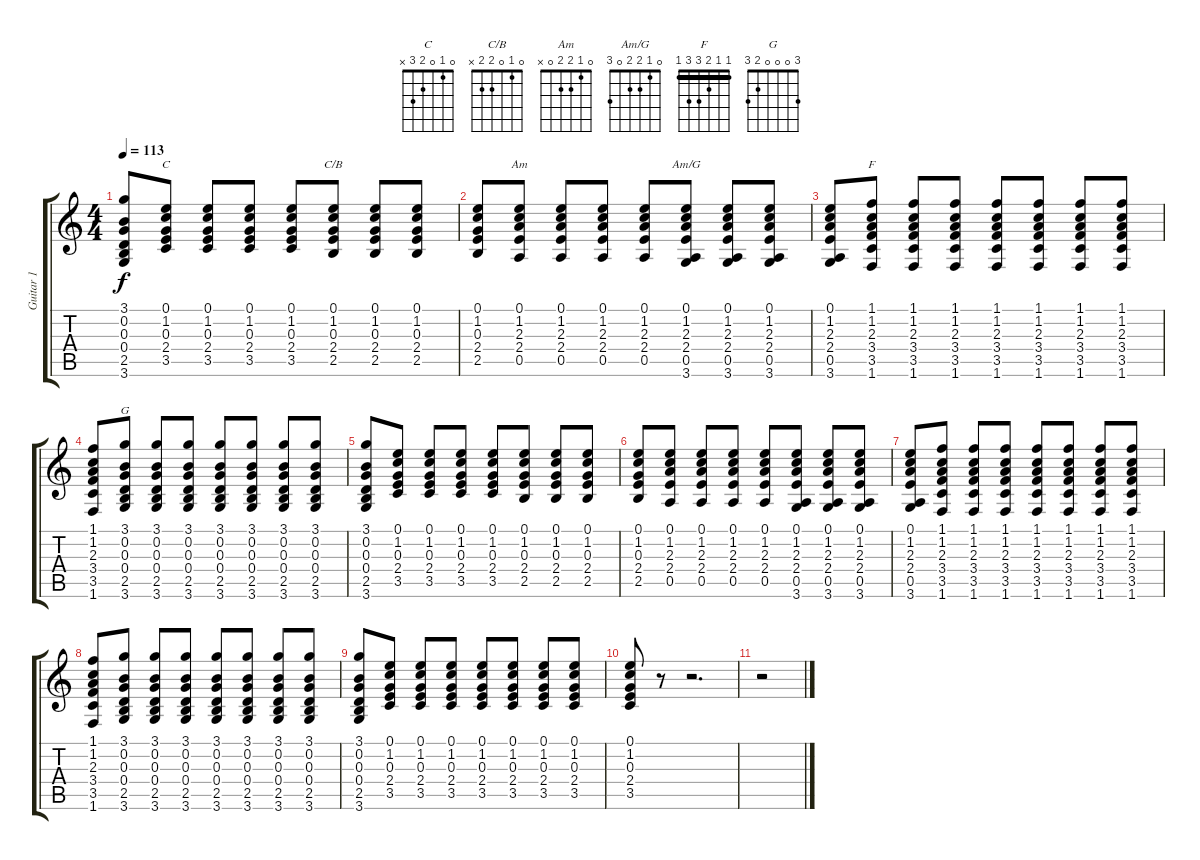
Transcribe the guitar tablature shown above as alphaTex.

\track ("Guitar 1" "Guitar 1") {instrument acousticguitarnylon}
\staff {score tabs}
\tuning (E4 B3 G3 D3 A2 E2) {hide}
\chord ("C" 0 1 0 2 3 x)
\chord ("C/B" 0 1 0 2 2 x)
\chord ("Am" 0 1 2 2 0 x)
\chord ("Am/G" 0 1 2 2 0 3)
\chord ("F" 1 1 2 3 3 1) {barre 1}
\chord ("G" 3 0 0 0 2 3)
\ts (4 4)
\tempo 113
\clef g2
\ks c
(3.1 0.2 0.3 0.4 2.5 3.6).8{dy f} (0.1 1.2 0.3 2.4 3.5).8{ch "C"} (0.1 1.2 0.3 2.4 3.5).8 (0.1 1.2 0.3 2.4 3.5).8 (0.1 1.2 0.3 2.4 3.5).8 (0.1 1.2 0.3 2.4 2.5).8{ch "C/B"} (0.1 1.2 0.3 2.4 2.5).8 (0.1 1.2 0.3 2.4 2.5).8 |
(0.1 1.2 0.3 2.4 2.5).8 (0.1 1.2 2.3 2.4 0.5).8{ch "Am"} (0.1 1.2 2.3 2.4 0.5).8 (0.1 1.2 2.3 2.4 0.5).8 (0.1 1.2 2.3 2.4 0.5).8 (0.1 1.2 2.3 2.4 0.5 3.6).8{ch "Am/G"} (0.1 1.2 2.3 2.4 0.5 3.6).8 (0.1 1.2 2.3 2.4 0.5 3.6).8 |
(0.1 1.2 2.3 2.4 0.5 3.6).8 (1.1 1.2 2.3 3.4 3.5 1.6).8{ch "F"} (1.1 1.2 2.3 3.4 3.5 1.6).8 (1.1 1.2 2.3 3.4 3.5 1.6).8 (1.1 1.2 2.3 3.4 3.5 1.6).8 (1.1 1.2 2.3 3.4 3.5 1.6).8 (1.1 1.2 2.3 3.4 3.5 1.6).8 (1.1 1.2 2.3 3.4 3.5 1.6).8 |
(1.1 1.2 2.3 3.4 3.5 1.6).8 (3.1 0.2 0.3 0.4 2.5 3.6).8{ch "G"} (3.1 0.2 0.3 0.4 2.5 3.6).8 (3.1 0.2 0.3 0.4 2.5 3.6).8 (3.1 0.2 0.3 0.4 2.5 3.6).8 (3.1 0.2 0.3 0.4 2.5 3.6).8 (3.1 0.2 0.3 0.4 2.5 3.6).8 (3.1 0.2 0.3 0.4 2.5 3.6).8 |
(3.1 0.2 0.3 0.4 2.5 3.6).8 (0.1 1.2 0.3 2.4 3.5).8 (0.1 1.2 0.3 2.4 3.5).8 (0.1 1.2 0.3 2.4 3.5).8 (0.1 1.2 0.3 2.4 3.5).8 (0.1 1.2 0.3 2.4 2.5).8 (0.1 1.2 0.3 2.4 2.5).8 (0.1 1.2 0.3 2.4 2.5).8 |
(0.1 1.2 0.3 2.4 2.5).8 (0.1 1.2 2.3 2.4 0.5).8 (0.1 1.2 2.3 2.4 0.5).8 (0.1 1.2 2.3 2.4 0.5).8 (0.1 1.2 2.3 2.4 0.5).8 (0.1 1.2 2.3 2.4 0.5 3.6).8 (0.1 1.2 2.3 2.4 0.5 3.6).8 (0.1 1.2 2.3 2.4 0.5 3.6).8 |
(0.1 1.2 2.3 2.4 0.5 3.6).8 (1.1 1.2 2.3 3.4 3.5 1.6).8 (1.1 1.2 2.3 3.4 3.5 1.6).8 (1.1 1.2 2.3 3.4 3.5 1.6).8 (1.1 1.2 2.3 3.4 3.5 1.6).8 (1.1 1.2 2.3 3.4 3.5 1.6).8 (1.1 1.2 2.3 3.4 3.5 1.6).8 (1.1 1.2 2.3 3.4 3.5 1.6).8 |
(1.1 1.2 2.3 3.4 3.5 1.6).8 (3.1 0.2 0.3 0.4 2.5 3.6).8 (3.1 0.2 0.3 0.4 2.5 3.6).8 (3.1 0.2 0.3 0.4 2.5 3.6).8 (3.1 0.2 0.3 0.4 2.5 3.6).8 (3.1 0.2 0.3 0.4 2.5 3.6).8 (3.1 0.2 0.3 0.4 2.5 3.6).8 (3.1 0.2 0.3 0.4 2.5 3.6).8 |
(3.1 0.2 0.3 0.4 2.5 3.6).8 (0.1 1.2 0.3 2.4 3.5).8 (0.1 1.2 0.3 2.4 3.5).8 (0.1 1.2 0.3 2.4 3.5).8 (0.1 1.2 0.3 2.4 3.5).8 (0.1 1.2 0.3 2.4 3.5).8 (0.1 1.2 0.3 2.4 3.5).8 (0.1 1.2 0.3 2.4 3.5).8 |
(0.1 1.2 0.3 2.4 3.5).8 r.8 r.2{d} |
r.2
